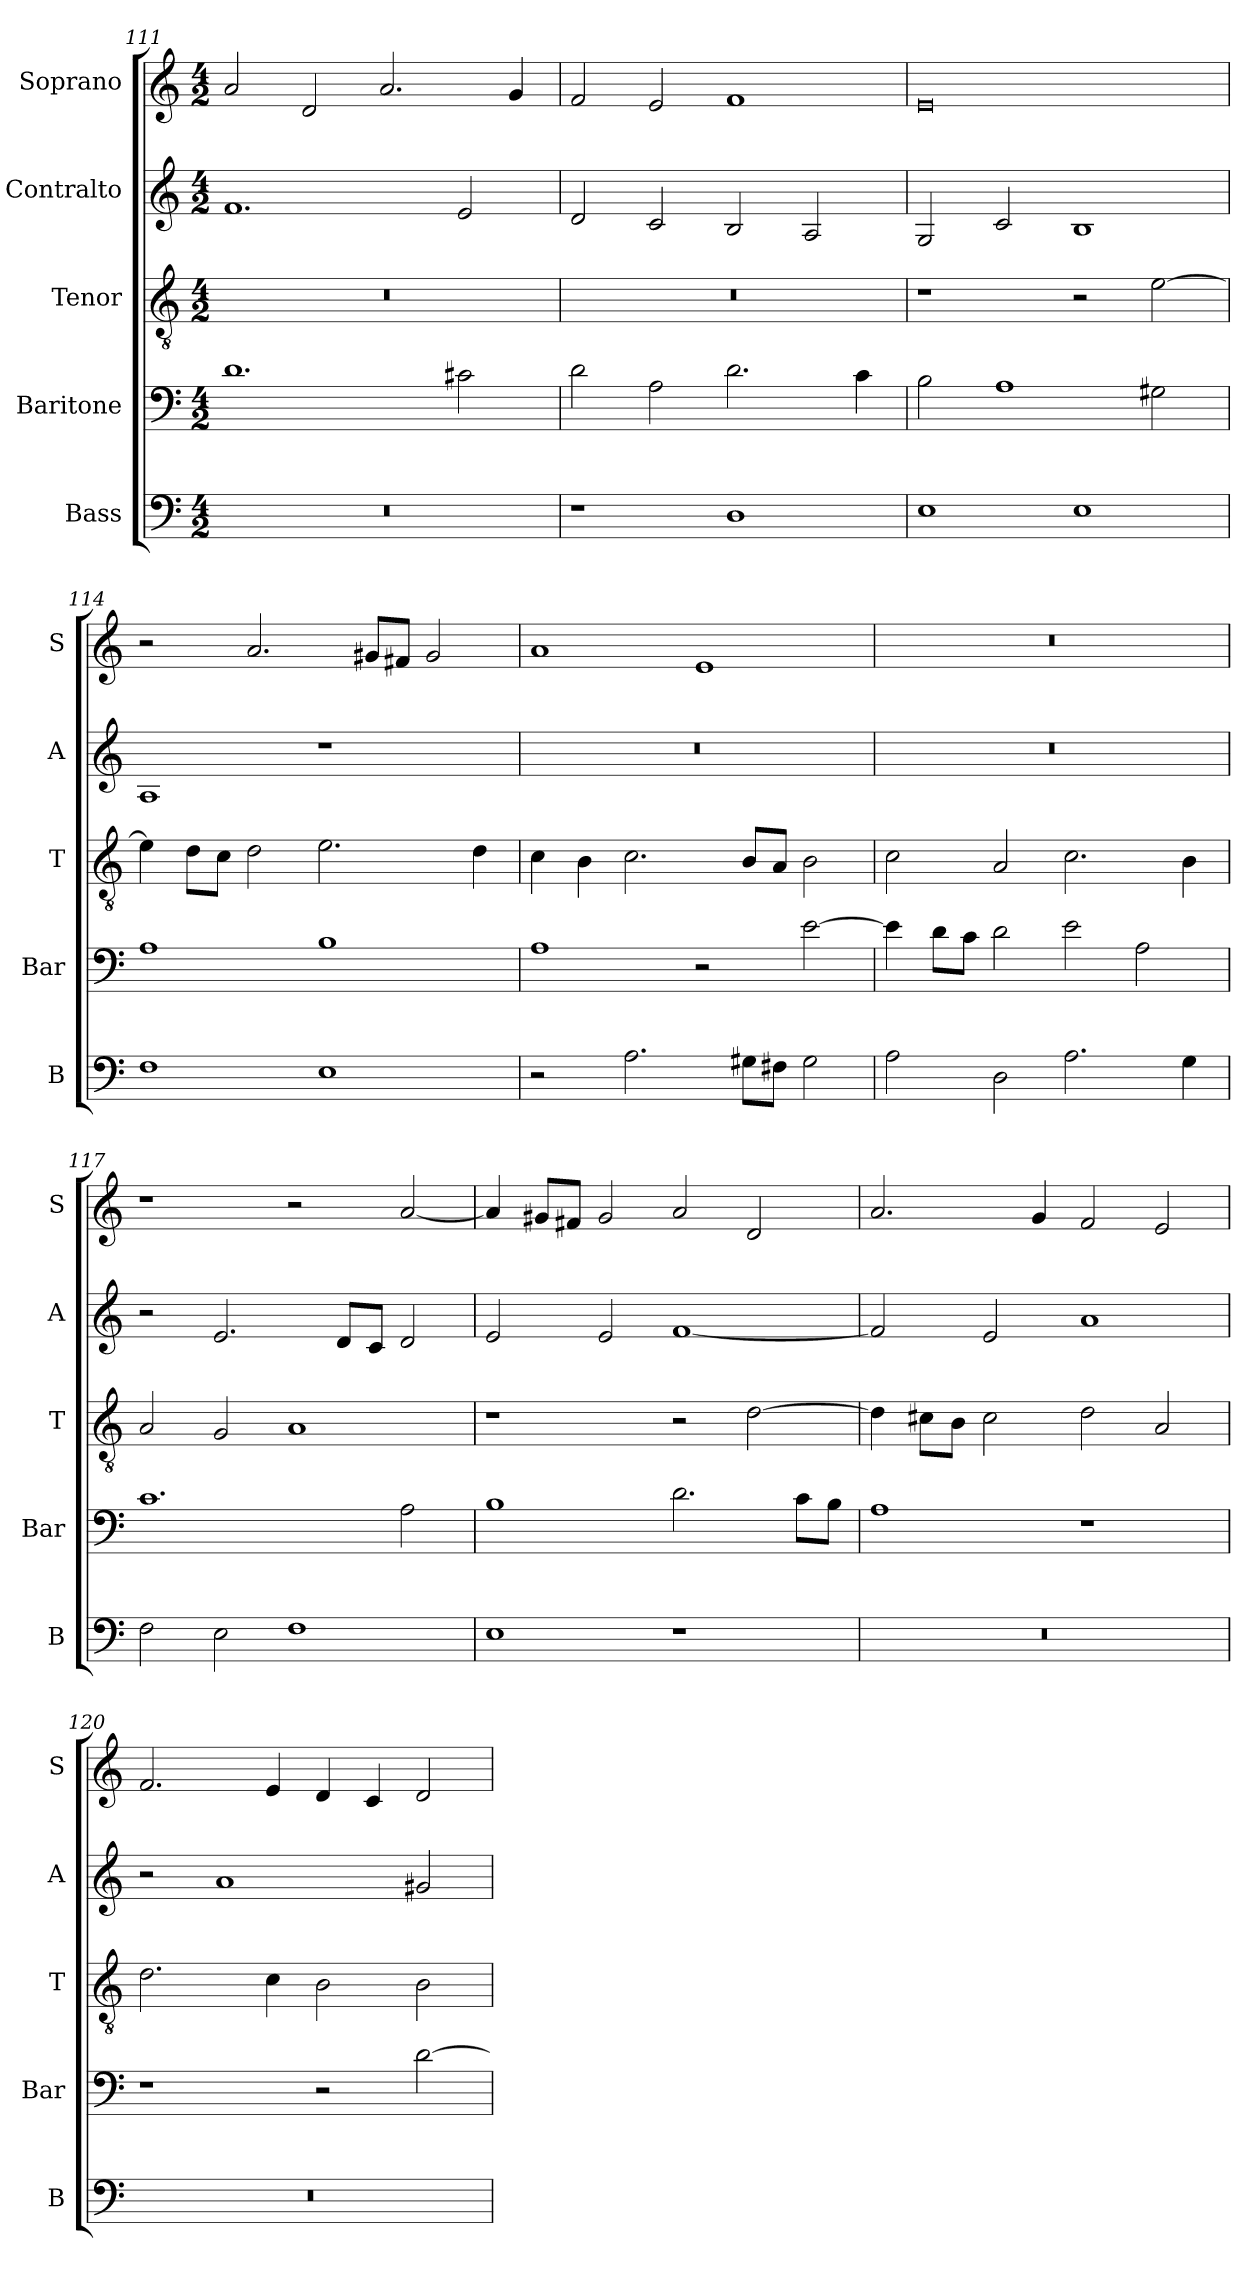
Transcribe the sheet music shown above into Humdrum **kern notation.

**kern	**kern	**kern	**kern	**kern
*part5	*part4	*part3	*part2	*part1
*staff5	*staff4	*staff3	*staff2	*staff1
*I"Bass	*I"Baritone	*I"Tenor	*I"Contralto	*I"Soprano
*I'B	*I'Bar	*I'T	*I'A	*I'S
*clefF4	*clefF4	*clefGv2	*clefG2	*clefG2
*k[]	*k[]	*k[]	*k[]	*k[]
*A:aeo	*A:aeo	*A:aeo	*A:aeo	*A:aeo
*M4/2	*M4/2	*M4/2	*M4/2	*M4/2
=111	=111	=111	=111	=111
0r	1.d	0r	1.f	2a
.	.	.	.	2d
.	.	.	.	2.a
.	2c#X	.	2e	.
.	.	.	.	4g
=112	=112	=112	=112	=112
1r	2d	0r	2d	2f
.	2A	.	2c	2e
1D	2.d	.	2B	1f
.	.	.	2A	.
.	4c	.	.	.
=113	=113	=113	=113	=113
1E	2B	1r	2G	0e
.	1A	.	2c	.
1E	.	2r	1B	.
.	2G#X	[2e	.	.
=114	=114	=114	=114	=114
1F	1A	4e]	1A	2r
.	.	8d\L	.	.
.	.	8c\J	.	.
.	.	2d	.	2.a
1E	1B	2.e	1r	.
.	.	.	.	8g#X/L
.	.	.	.	8f#X/J
.	.	.	.	2g#
.	.	4d	.	.
=115	=115	=115	=115	=115
2r	1A	4c	0r	1a
.	.	4B	.	.
2.A	.	2.c	.	.
.	2r	.	.	1e
8G#X\L	.	8B/L	.	.
8F#X\J	.	8A/J	.	.
2G#	[2e	2B	.	.
=116	=116	=116	=116	=116
2A	4e]	2c	0r	0r
.	8d\L	.	.	.
.	8c\J	.	.	.
2D	2d	2A	.	.
2.A	2e	2.c	.	.
.	2A	.	.	.
4G	.	4B	.	.
=117	=117	=117	=117	=117
2F	1.c	2A	2r	1r
2E	.	2G	2.e	.
1F	.	1A	.	2r
.	.	.	8d/L	.
.	.	.	8c/J	.
.	2A	.	2d	[2a
=118	=118	=118	=118	=118
1E	1B	1r	2e	4a]
.	.	.	.	8g#X/L
.	.	.	.	8f#X/J
.	.	.	2e	2g#
1r	2.d	2r	[1f	2a
.	.	[2d	.	2d
.	8c\L	.	.	.
.	8B\J	.	.	.
=119	=119	=119	=119	=119
0r	1A	4d]	2f]	2.a
.	.	8c#X\L	.	.
.	.	8B\J	.	.
.	.	2c#	2e	.
.	.	.	.	4g
.	1r	2d	1a	2f
.	.	2A	.	2e
=120	=120	=120	=120	=120
0r	1r	2.d	2r	2.f
.	.	.	1a	.
.	.	4c	.	4e
.	2r	2B	.	4d
.	.	.	.	4c
.	[2d	2B	2g#X	2d
=	=	=	=	=
*-	*-	*-	*-	*-
